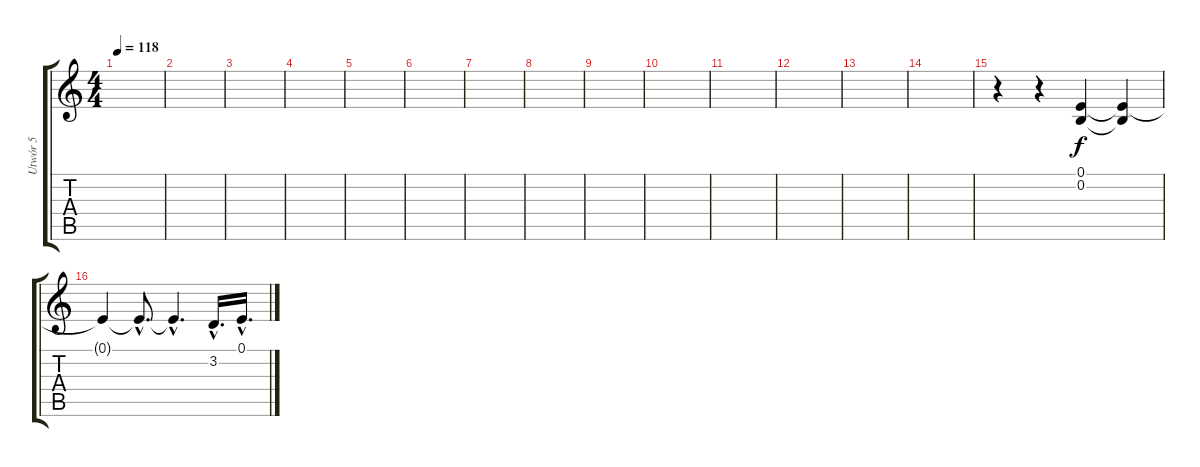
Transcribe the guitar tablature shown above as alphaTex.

\track ("Utwór 5" "Utwór 5") {instrument pad1newage}
\staff {score tabs}
\tuning (E4 B3 G3 D3 A2 E2) {hide}
\ts (4 4)
\tempo 118
\clef g2
\ks c
|
|
|
|
|
|
|
|
|
|
|
|
|
|
r.4 r.4{volume 12} (0.1 0.2).4 (0.1{t} 0.2{t}).4 |
0.1{t}.4 0.1{hac t}.8{d} 0.1{hac t}.4{d} 3.2{hac}.16{d} 0.1{hac}.16{d}
